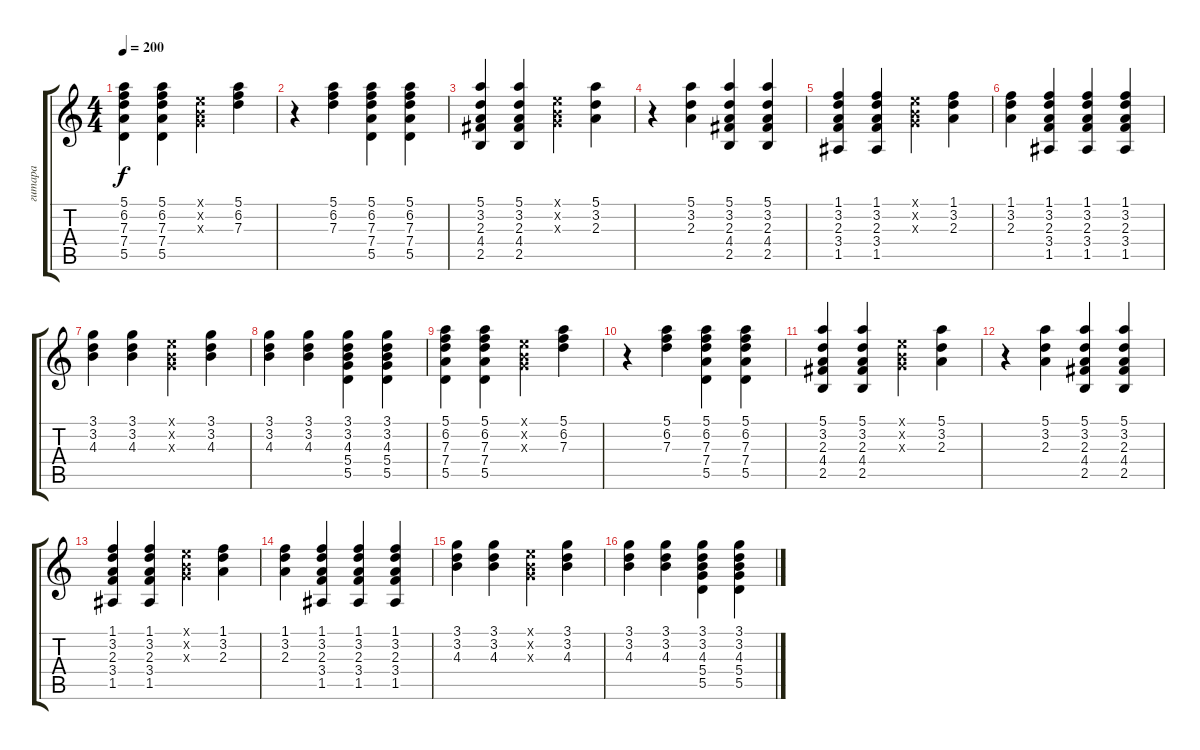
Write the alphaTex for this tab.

\track ("гитара" "гитара") {instrument acousticguitarsteel}
\staff {score tabs}
\tuning (E4 B3 G3 D3 A2 E2) {hide}
\ts (4 4)
\tempo 200
\clef g2
\ks c
(5.1 6.2 7.3 7.4 5.5).4{dy f} (5.1 6.2 7.3 7.4 5.5).4 (0.1{x} 0.2{x} 0.3{x}).4 (5.1 6.2 7.3).4 |
r.4 (5.1 6.2 7.3).4 (5.1 6.2 7.3 7.4 5.5).4 (5.1 6.2 7.3 7.4 5.5).4 |
(5.1 3.2 2.3 4.4 2.5).4 (5.1 3.2 2.3 4.4 2.5).4 (0.1{x} 0.2{x} 0.3{x}).4 (5.1 3.2 2.3).4 |
r.4 (5.1 3.2 2.3).4 (5.1 3.2 2.3 4.4 2.5).4 (5.1 3.2 2.3 4.4 2.5).4 |
(1.1 3.2 2.3 3.4 1.5).4 (1.1 3.2 2.3 3.4 1.5).4 (0.1{x} 0.2{x} 0.3{x}).4 (1.1 3.2 2.3).4 |
(1.1 3.2 2.3).4 (1.1 3.2 2.3 3.4 1.5).4 (1.1 3.2 2.3 3.4 1.5).4 (1.1 3.2 2.3 3.4 1.5).4 |
(3.1 3.2 4.3).4 (3.1 3.2 4.3).4 (0.1{x} 0.2{x} 0.3{x}).4 (3.1 3.2 4.3).4 |
(3.1 3.2 4.3).4 (3.1 3.2 4.3).4 (3.1 3.2 4.3 5.4 5.5).4 (3.1 3.2 4.3 5.4 5.5).4 |
(5.1 6.2 7.3 7.4 5.5).4 (5.1 6.2 7.3 7.4 5.5).4 (0.1{x} 0.2{x} 0.3{x}).4 (5.1 6.2 7.3).4 |
r.4 (5.1 6.2 7.3).4 (5.1 6.2 7.3 7.4 5.5).4 (5.1 6.2 7.3 7.4 5.5).4 |
(5.1 3.2 2.3 4.4 2.5).4 (5.1 3.2 2.3 4.4 2.5).4 (0.1{x} 0.2{x} 0.3{x}).4 (5.1 3.2 2.3).4 |
r.4 (5.1 3.2 2.3).4 (5.1 3.2 2.3 4.4 2.5).4 (5.1 3.2 2.3 4.4 2.5).4 |
(1.1 3.2 2.3 3.4 1.5).4 (1.1 3.2 2.3 3.4 1.5).4 (0.1{x} 0.2{x} 0.3{x}).4 (1.1 3.2 2.3).4 |
(1.1 3.2 2.3).4 (1.1 3.2 2.3 3.4 1.5).4 (1.1 3.2 2.3 3.4 1.5).4 (1.1 3.2 2.3 3.4 1.5).4 |
(3.1 3.2 4.3).4 (3.1 3.2 4.3).4 (0.1{x} 0.2{x} 0.3{x}).4 (3.1 3.2 4.3).4 |
(3.1 3.2 4.3).4 (3.1 3.2 4.3).4 (3.1 3.2 4.3 5.4 5.5).4 (3.1 3.2 4.3 5.4 5.5).4
